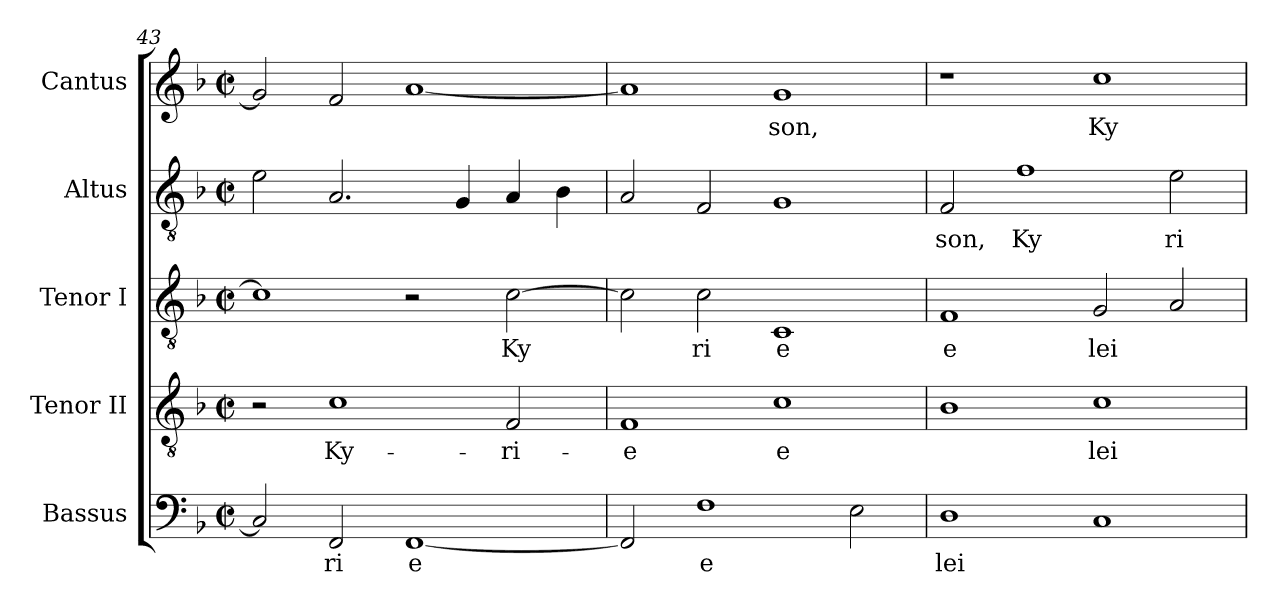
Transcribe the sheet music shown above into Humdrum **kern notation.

**kern	**text	**kern	**text	**kern	**text	**kern	**text	**kern	**text
*part5	*part5	*part4	*part4	*part3	*part3	*part2	*part2	*part1	*part1
*staff5	*staff5	*staff4	*staff4	*staff3	*staff3	*staff2	*staff2	*staff1	*staff1
*I"Bassus	*	*I"Tenor II	*	*I"Tenor I	*	*I"Altus	*	*I"Cantus	*
*I'B	*	*I'T II	*	*I'T I	*	*I'A	*	*I'C	*
*clefF4	*	*clefGv2	*	*clefGv2	*	*clefGv2	*	*clefG2	*
*k[b-]	*	*k[b-]	*	*k[b-]	*	*k[b-]	*	*k[b-]	*
*F:	*	*F:	*	*F:	*	*F:	*	*F:	*
*M2/2	*	*M2/2	*	*M2/2	*	*M2/2	*	*M2/2	*
*met(c|)	*	*met(c|)	*	*met(c|)	*	*met(c|)	*	*met(c|)	*
=43	=43	=43	=43	=43	=43	=43	=43	=43	=43
!	!LO:LY:b:cj	!	!	!	!LO:LY:b:cj	!	!LO:LY:b:cj	!	!LO:LY:b:cj
2C/]	.	2r	.	1c]	.	2e\	.	2g/]	--
!	!LO:LY:b:cj	!	!LO:LY:b:cj	!	!	!	!LO:LY:b:cj	!	!LO:LY:b:cj
2FF/	ri	1c	Ky-	.	.	2.A/	.	2f/	--
!	!LO:LY:b:cj	!	!	!	!	!	!	!	!LO:LY:b:cj
[<1FF	e	.	.	2r	.	.	.	[<1a	--
!	!	!	!	!	!	!	!LO:LY:b:cj	!	!
.	.	.	.	.	.	4G/	.	.	.
!	!	!	!LO:LY:b:cj	!	!LO:LY:b:cj	!	!LO:LY:b:cj	!	!
.	.	2F/	-ri-	[<2c\	Ky	4A/	.	.	.
!	!	!	!	!	!	!	!LO:LY:b:cj	!	!
.	.	.	.	.	.	4B-\	.	.	.
!!LO:LB:g=z
=44	=44	=44	=44	=44	=44	=44	=44	=44	=44
!	!LO:LY:b:cj	!	!LO:LY:b:cj	!	!LO:LY:b:cj	!	!LO:LY:b:cj	!	!LO:LY:b:cj
2FF/]	.	1F	-e	2c\]	.	2A/	.	1a]	--
!	!LO:LY:b:cj	!	!	!	!LO:LY:b:cj	!	!LO:LY:b:cj	!	!
1F	e	.	.	2c\	ri	2F/	.	.	.
!	!	!	!LO:LY:b:cj	!	!LO:LY:b:cj	!	!LO:LY:b:cj	!	!LO:LY:b:cj
.	.	1c	e	1C	e	1G	.	1g	-son,
!	!LO:LY:b:cj	!	!	!	!	!	!	!	!
2E\	.	.	.	.	.	.	.	.	.
=45	=45	=45	=45	=45	=45	=45	=45	=45	=45
!	!LO:LY:b:cj	!	!LO:LY:b:cj	!	!LO:LY:b:cj	!	!LO:LY:b:cj	!	!
1D	lei	1B-	.	1F	e	2F/	son,	1r	.
!	!	!	!	!	!	!	!LO:LY:b:cj	!	!
.	.	.	.	.	.	1f	Ky	.	.
!	!LO:LY:b:cj	!	!LO:LY:b:cj	!	!LO:LY:b:cj	!	!	!	!LO:LY:b:cj
1C	.	1c	lei	2G/	lei	.	.	1cc	Ky-
!	!	!	!	!	!LO:LY:b:cj	!	!LO:LY:b:cj	!	!
.	.	.	.	2A/	.	2e\	ri	.	.
=	=	=	=	=	=	=	=	=	=
*-	*-	*-	*-	*-	*-	*-	*-	*-	*-
